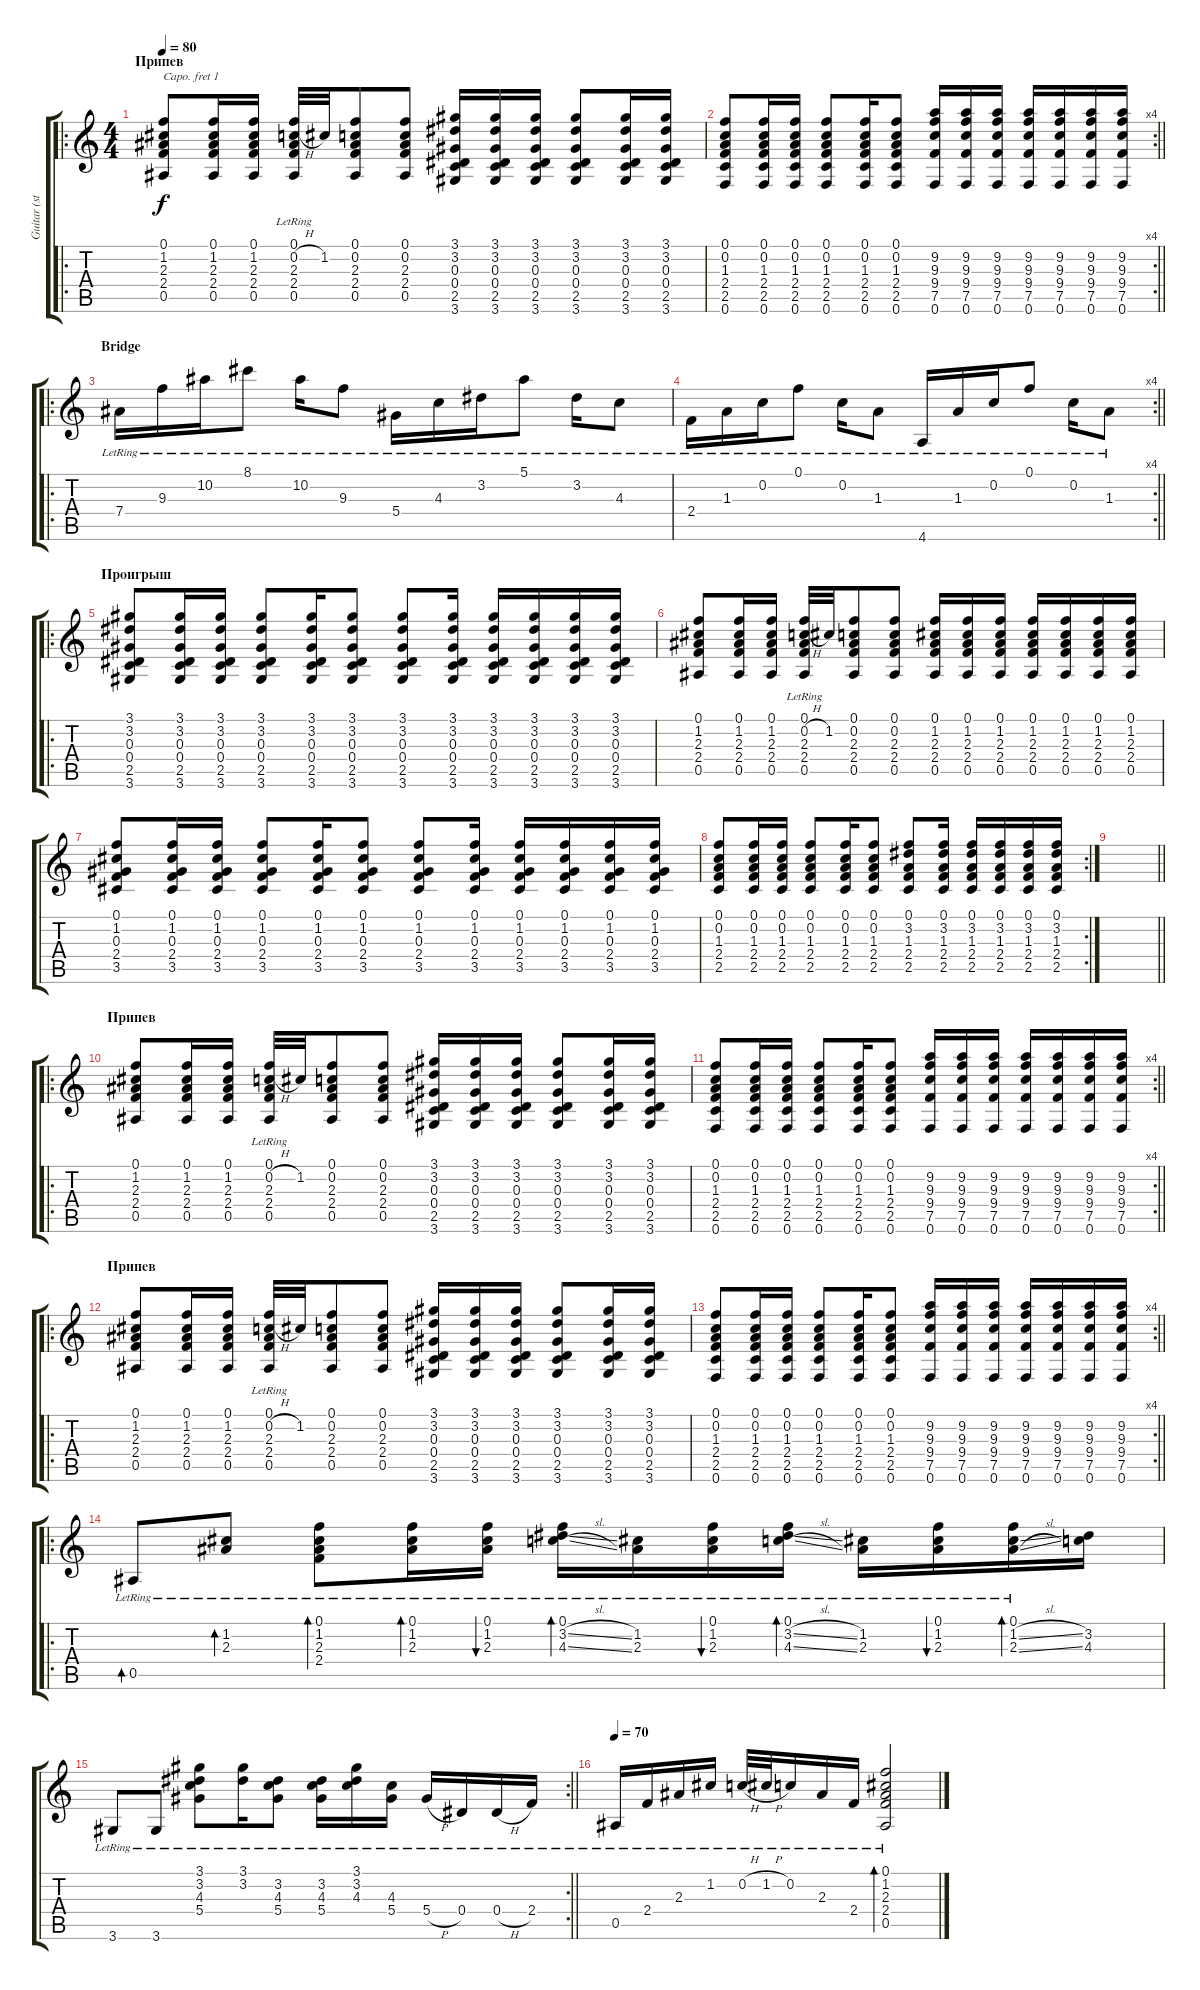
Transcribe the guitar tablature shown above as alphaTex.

\track ("Guitar (stereo)" "Guitar (st") {instrument acousticguitarsteel}
\staff {score tabs}
\capo 1
\tuning (E4 B3 G3 D3 A2 E2) {hide}
\ro
\ts (4 4)
\section ("" "Припев")
\tempo 80
\clef g2
\ks c
(0.1 1.2 2.3 2.4 0.5).8{dy f} (0.1 1.2 2.3 2.4 0.5).16 (0.1 1.2 2.3 2.4 0.5).16 (0.1{lr} 0.2{h lr} 2.3{lr} 2.4{lr} 0.5{lr}).32 1.2.32 (0.1 0.2 2.3 2.4 0.5).8 (0.1 0.2 2.3 2.4 0.5).8 (3.1 3.2 0.3 0.4 2.5 3.6).16 (3.1 3.2 0.3 0.4 2.5 3.6).16 (3.1 3.2 0.3 0.4 2.5 3.6).16 (3.1 3.2 0.3 0.4 2.5 3.6).8 (3.1 3.2 0.3 0.4 2.5 3.6).16 (3.1 3.2 0.3 0.4 2.5 3.6).16 |
\rc 4
\barLineRight lightlight
(0.1 0.2 1.3 2.4 2.5 0.6).8 (0.1 0.2 1.3 2.4 2.5 0.6).16 (0.1 0.2 1.3 2.4 2.5 0.6).16 (0.1 0.2 1.3 2.4 2.5 0.6).8 (0.1 0.2 1.3 2.4 2.5 0.6).16 (0.1 0.2 1.3 2.4 2.5 0.6).8 (9.2 9.3 9.4 7.5 0.6).16 (9.2 9.3 9.4 7.5 0.6).16 (9.2 9.3 9.4 7.5 0.6).16 (9.2 9.3 9.4 7.5 0.6).16 (9.2 9.3 9.4 7.5 0.6).16 (9.2 9.3 9.4 7.5 0.6).16 (9.2 9.3 9.4 7.5 0.6).16 |
\ro
\section ("" "Bridge")
7.4{lr}.16 9.3{lr}.16 10.2{lr}.16 8.1{lr}.8 10.2{lr}.16 9.3{lr}.8 5.4{lr}.16 4.3{lr}.16 3.2{lr}.16 5.1{lr}.8 3.2{lr}.16 4.3{lr}.8 |
\rc 4
\barLineRight lightlight
2.4{lr}.16 1.3{lr}.16 0.2{lr}.16 0.1{lr}.8 0.2{lr}.16 1.3{lr}.8 4.6{lr}.16 1.3{lr}.16 0.2{lr}.16 0.1{lr}.8 0.2{lr}.16 1.3{lr}.8 |
\ro
\section ("" "Проигрыш")
(3.1 3.2 0.3 0.4 2.5 3.6).8 (3.1 3.2 0.3 0.4 2.5 3.6).16 (3.1 3.2 0.3 0.4 2.5 3.6).16 (3.1 3.2 0.3 0.4 2.5 3.6).8 (3.1 3.2 0.3 0.4 2.5 3.6).16 (3.1 3.2 0.3 0.4 2.5 3.6).8 (3.1 3.2 0.3 0.4 2.5 3.6).8 (3.1 3.2 0.3 0.4 2.5 3.6).16 (3.1 3.2 0.3 0.4 2.5 3.6).16 (3.1 3.2 0.3 0.4 2.5 3.6).16 (3.1 3.2 0.3 0.4 2.5 3.6).16 (3.1 3.2 0.3 0.4 2.5 3.6).16 |
(0.1 1.2 2.3 2.4 0.5).8 (0.1 1.2 2.3 2.4 0.5).16 (0.1 1.2 2.3 2.4 0.5).16 (0.1{lr} 0.2{h lr} 2.3{lr} 2.4{lr} 0.5{lr}).32 1.2.32 (0.1 0.2 2.3 2.4 0.5).8 (0.1 0.2 2.3 2.4 0.5).8 (0.1 1.2 2.3 2.4 0.5).16 (0.1 1.2 2.3 2.4 0.5).16 (0.1 1.2 2.3 2.4 0.5).16 (0.1 1.2 2.3 2.4 0.5).16 (0.1 1.2 2.3 2.4 0.5).16 (0.1 1.2 2.3 2.4 0.5).16 (0.1 1.2 2.3 2.4 0.5).16 |
(0.1 1.2 0.3 2.4 3.5).8 (0.1 1.2 0.3 2.4 3.5).16 (0.1 1.2 0.3 2.4 3.5).16 (0.1 1.2 0.3 2.4 3.5).8 (0.1 1.2 0.3 2.4 3.5).16 (0.1 1.2 0.3 2.4 3.5).8 (0.1 1.2 0.3 2.4 3.5).8 (0.1 1.2 0.3 2.4 3.5).16 (0.1 1.2 0.3 2.4 3.5).16 (0.1 1.2 0.3 2.4 3.5).16 (0.1 1.2 0.3 2.4 3.5).16 (0.1 1.2 0.3 2.4 3.5).16 |
\rc 2
(0.1 0.2 1.3 2.4 2.5).8 (0.1 0.2 1.3 2.4 2.5).16 (0.1 0.2 1.3 2.4 2.5).16 (0.1 0.2 1.3 2.4 2.5).8 (0.1 0.2 1.3 2.4 2.5).16 (0.1 0.2 1.3 2.4 2.5).8 (0.1 3.2 1.3 2.4 2.5).8 (0.1 3.2 1.3 2.4 2.5).16 (0.1 3.2 1.3 2.4 2.5).16 (0.1 3.2 1.3 2.4 2.5).16 (0.1 3.2 1.3 2.4 2.5).16 (0.1 3.2 1.3 2.4 2.5).16 |
\barLineRight lightlight
|
\ro
\section ("" "Припев")
(0.1 1.2 2.3 2.4 0.5).8 (0.1 1.2 2.3 2.4 0.5).16 (0.1 1.2 2.3 2.4 0.5).16 (0.1{lr} 0.2{h lr} 2.3{lr} 2.4{lr} 0.5{lr}).32 1.2.32 (0.1 0.2 2.3 2.4 0.5).8 (0.1 0.2 2.3 2.4 0.5).8 (3.1 3.2 0.3 0.4 2.5 3.6).16 (3.1 3.2 0.3 0.4 2.5 3.6).16 (3.1 3.2 0.3 0.4 2.5 3.6).16 (3.1 3.2 0.3 0.4 2.5 3.6).8 (3.1 3.2 0.3 0.4 2.5 3.6).16 (3.1 3.2 0.3 0.4 2.5 3.6).16 |
\rc 4
\barLineRight lightlight
(0.1 0.2 1.3 2.4 2.5 0.6).8 (0.1 0.2 1.3 2.4 2.5 0.6).16 (0.1 0.2 1.3 2.4 2.5 0.6).16 (0.1 0.2 1.3 2.4 2.5 0.6).8 (0.1 0.2 1.3 2.4 2.5 0.6).16 (0.1 0.2 1.3 2.4 2.5 0.6).8 (9.2 9.3 9.4 7.5 0.6).16 (9.2 9.3 9.4 7.5 0.6).16 (9.2 9.3 9.4 7.5 0.6).16 (9.2 9.3 9.4 7.5 0.6).16 (9.2 9.3 9.4 7.5 0.6).16 (9.2 9.3 9.4 7.5 0.6).16 (9.2 9.3 9.4 7.5 0.6).16 |
\ro
\section ("" "Припев")
(0.1 1.2 2.3 2.4 0.5).8 (0.1 1.2 2.3 2.4 0.5).16 (0.1 1.2 2.3 2.4 0.5).16 (0.1{lr} 0.2{h lr} 2.3{lr} 2.4{lr} 0.5{lr}).32 1.2.32 (0.1 0.2 2.3 2.4 0.5).8 (0.1 0.2 2.3 2.4 0.5).8 (3.1 3.2 0.3 0.4 2.5 3.6).16 (3.1 3.2 0.3 0.4 2.5 3.6).16 (3.1 3.2 0.3 0.4 2.5 3.6).16 (3.1 3.2 0.3 0.4 2.5 3.6).8 (3.1 3.2 0.3 0.4 2.5 3.6).16 (3.1 3.2 0.3 0.4 2.5 3.6).16 |
\rc 4
\barLineRight lightlight
(0.1 0.2 1.3 2.4 2.5 0.6).8 (0.1 0.2 1.3 2.4 2.5 0.6).16 (0.1 0.2 1.3 2.4 2.5 0.6).16 (0.1 0.2 1.3 2.4 2.5 0.6).8 (0.1 0.2 1.3 2.4 2.5 0.6).16 (0.1 0.2 1.3 2.4 2.5 0.6).8 (9.2 9.3 9.4 7.5 0.6).16 (9.2 9.3 9.4 7.5 0.6).16 (9.2 9.3 9.4 7.5 0.6).16 (9.2 9.3 9.4 7.5 0.6).16 (9.2 9.3 9.4 7.5 0.6).16 (9.2 9.3 9.4 7.5 0.6).16 (9.2 9.3 9.4 7.5 0.6).16 |
\ro
0.5{lr}.8{bd 30} (1.2{lr} 2.3{lr}).8{bd 30} (0.1{lr} 1.2{lr} 2.3{lr} 2.4{lr}).8{bd 30} (0.1{lr} 1.2{lr} 2.3{lr}).16{bd 30} (0.1{lr} 1.2{lr} 2.3{lr}).16{bu 30} (0.1{lr} 3.2{sl lr} 4.3{sl lr}).16{bd 30} (1.2{lr} 2.3{lr}).16 (0.1{lr} 1.2{lr} 2.3{lr}).16{bu 30} (0.1{lr} 3.2{sl lr} 4.3{sl lr}).16{bd 30} (1.2{lr} 2.3{lr}).16 (0.1{lr} 1.2{lr} 2.3{lr}).16{bu 30} (0.1 1.2{sl lr} 2.3{sl lr}).16{bd 30} (3.2 4.3).16 |
\rc 2
\barLineRight lightlight
3.6{lr}.8 3.6{lr}.8 (3.1{lr} 3.2{lr} 4.3{lr} 5.4{lr}).8 (3.1{lr} 3.2{lr}).16 (3.2{lr} 4.3{lr} 5.4{lr}).8 (3.2{lr} 4.3{lr} 5.4{lr}).16 (3.1{lr} 3.2{lr} 4.3{lr}).16 (4.3{lr} 5.4{lr}).16 5.4{h lr}.16 0.4{lr}.16 0.4{h lr}.16 2.4{lr}.16 |
\tempo 70
0.5{lr}.16 2.4{lr}.16 2.3{lr}.16 1.2{lr}.16 0.2{h lr}.32 1.2{h lr}.32 0.2{lr}.16 2.3{lr}.16 2.4{lr}.16 (0.1{lr} 1.2{lr} 2.3{lr} 2.4{lr} 0.5{lr}).2{bd 480}
